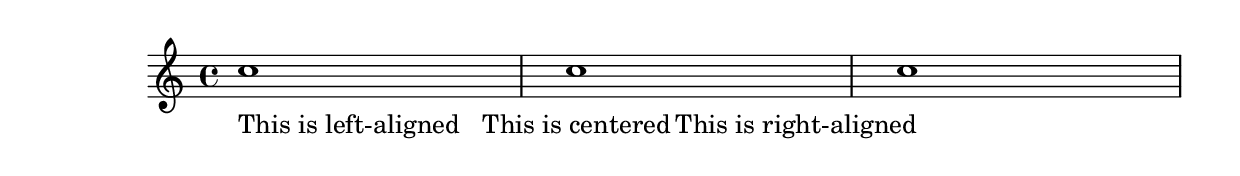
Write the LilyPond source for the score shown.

%% Do not edit this file; it is automatically
%% generated from LSR http://lsr.dsi.unimi.it
%% This file is in the public domain.
\version "2.12.2"

\header {
%% Translation of GIT committish: 27b1197f3bae8512c14d946752cd3e40e7c76016

  texidocde = "
Die horizontale Ausrichtung von Gesangstext kann eingestellt werden, indem
man die @code{self-alignment-X}-Eigenschaft des @code{LyricText}-Objekts
verändert.  @code{#-1} bedeutet links, @code{#0} bedeutet mittig und @code{#1}
bedeutet rechts, man kann aber genauso gut auch @code{#LEFT}, @code{#CENTER}
und @code{#RIGHT} benutzen.

"
  doctitlede = "Ausrichtung von Gesangstext"


%% Translation of GIT committish: c1d5bb448321d688185e0c6b798575d4c325ae80
  texidocfr = "
L'alignement horizontal des paroles peut se gérer à l'aide de la
propriété @code{self-alignment-X} de l'objet @code{LyricText}.
Les valeurs @code{#-1} ou @code{#LEFT} produiront un alignement par la
gauche, les valeurs @code{#0} ou @code{#CENTER} un alignement centré, et
les valeurs @code{#1} ou @code{#RIGHT} un alignement par la droite.

"
  doctitlefr = "Alignement des syllabes"


  lsrtags = "text, vocal-music"




%% Translation of GIT committish: fa19277d20f8ab0397c560eb0e7b814bd804ecec
  texidoces = "
La alineación horizontal de la letra se puede ajustar sobreescribiendo
la propiedad @code{self-alignment-X} del objeto @code{LyricText}.
@code{#-1} es izquierda, @code{#0} es centrado y @code{#1} es derecha;
sin embargo, puede usar también @code{#LEFT}, @code{#CENTER} y
@code{#RIGHT}.

"
  doctitlees = "Alineación de la letra"

  texidoc = "
Horizontal alignment for lyrics cam be set by overriding the
@code{self-alignment-X} property of the @code{LyricText} object.
@code{#-1} is left, @code{#0} is center and @code{#1} is right;
however, you can use @code{#LEFT}, @code{#CENTER} and @code{#RIGHT} as
well.

"
  doctitle = "Lyrics alignment"
} % begin verbatim

\layout { ragged-right = ##f }
\relative c'' {
  c1
  c1
  c1
}
\addlyrics {
  \once \override LyricText #'self-alignment-X = #LEFT
  "This is left-aligned"
  \once \override LyricText #'self-alignment-X = #CENTER
  "This is centered"
  \once \override LyricText #'self-alignment-X = #1
  "This is right-aligned"
}

